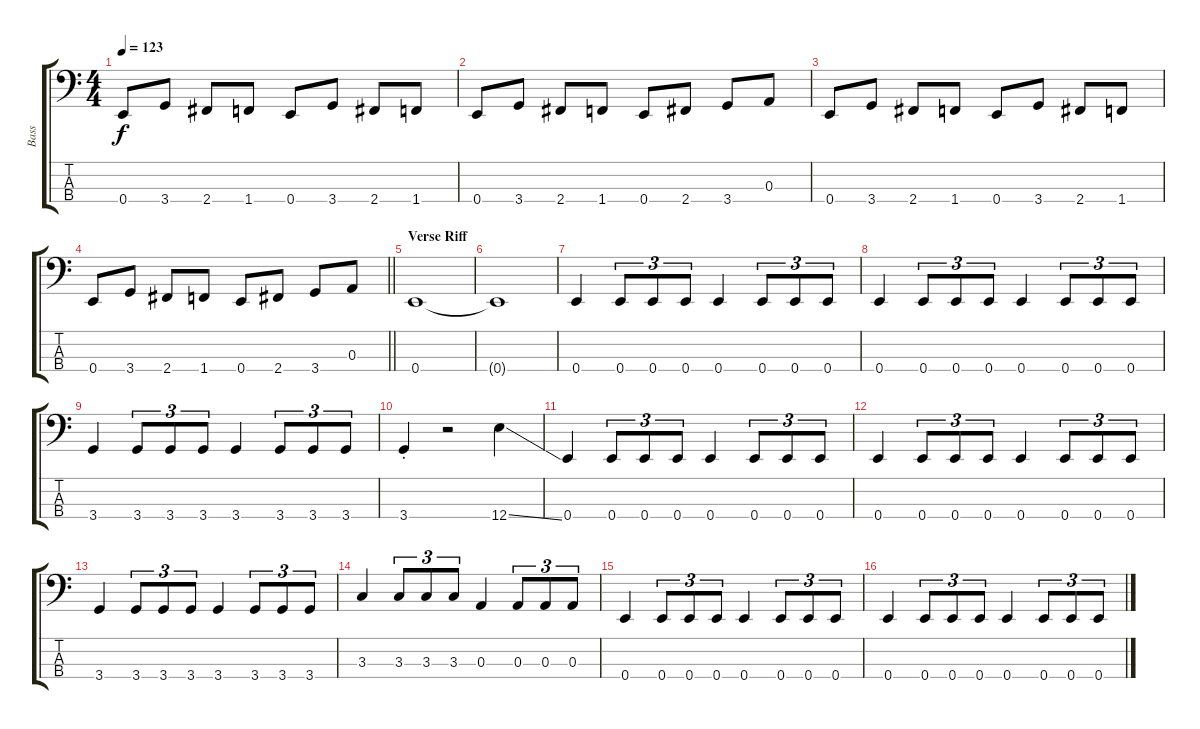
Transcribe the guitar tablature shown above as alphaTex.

\track ("Bass" "Bass") {instrument electricbassfinger}
\staff {score tabs}
\tuning (G2 D2 A1 E1) {hide}
\ts (4 4)
\tempo 123
\clef f4
\ks c
0.4.8{dy f} 3.4.8 2.4.8 1.4.8 0.4.8 3.4.8 2.4.8 1.4.8 |
0.4.8 3.4.8 2.4.8 1.4.8 0.4.8 2.4.8 3.4.8 0.3.8 |
0.4.8 3.4.8 2.4.8 1.4.8 0.4.8 3.4.8 2.4.8 1.4.8 |
\barLineRight lightlight
0.4.8 3.4.8 2.4.8 1.4.8 0.4.8 2.4.8 3.4.8 0.3.8 |
\section ("" "Verse Riff")
0.4.1 |
0.4{t}.1 |
0.4.4 0.4.8{tu (3 2)} 0.4.8{tu (3 2)} 0.4.8{tu (3 2)} 0.4.4 0.4.8{tu (3 2)} 0.4.8{tu (3 2)} 0.4.8{tu (3 2)} |
0.4.4 0.4.8{tu (3 2)} 0.4.8{tu (3 2)} 0.4.8{tu (3 2)} 0.4.4 0.4.8{tu (3 2)} 0.4.8{tu (3 2)} 0.4.8{tu (3 2)} |
3.4.4 3.4.8{tu (3 2)} 3.4.8{tu (3 2)} 3.4.8{tu (3 2)} 3.4.4 3.4.8{tu (3 2)} 3.4.8{tu (3 2)} 3.4.8{tu (3 2)} |
3.4{st}.4 r.2 12.4{ss}.4 |
0.4.4 0.4.8{tu (3 2)} 0.4.8{tu (3 2)} 0.4.8{tu (3 2)} 0.4.4 0.4.8{tu (3 2)} 0.4.8{tu (3 2)} 0.4.8{tu (3 2)} |
0.4.4 0.4.8{tu (3 2)} 0.4.8{tu (3 2)} 0.4.8{tu (3 2)} 0.4.4 0.4.8{tu (3 2)} 0.4.8{tu (3 2)} 0.4.8{tu (3 2)} |
3.4.4 3.4.8{tu (3 2)} 3.4.8{tu (3 2)} 3.4.8{tu (3 2)} 3.4.4 3.4.8{tu (3 2)} 3.4.8{tu (3 2)} 3.4.8{tu (3 2)} |
3.3.4 3.3.8{tu (3 2)} 3.3.8{tu (3 2)} 3.3.8{tu (3 2)} 0.3.4 0.3.8{tu (3 2)} 0.3.8{tu (3 2)} 0.3.8{tu (3 2)} |
0.4.4 0.4.8{tu (3 2)} 0.4.8{tu (3 2)} 0.4.8{tu (3 2)} 0.4.4 0.4.8{tu (3 2)} 0.4.8{tu (3 2)} 0.4.8{tu (3 2)} |
0.4.4 0.4.8{tu (3 2)} 0.4.8{tu (3 2)} 0.4.8{tu (3 2)} 0.4.4 0.4.8{tu (3 2)} 0.4.8{tu (3 2)} 0.4.8{tu (3 2)}
